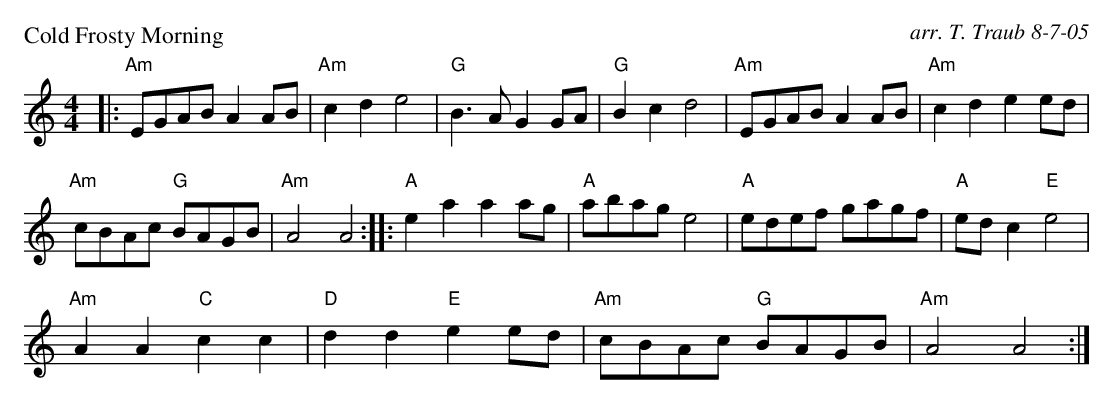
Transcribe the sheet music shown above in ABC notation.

X:1
P: Cold Frosty Morning
C: arr. T. Traub 8-7-05
M: 4/4
K: Am
|: "Am"EGAB A2 AB|"Am"c2 d2 e4|"G"B2>A2 G2 GA|"G"B2 c2 d4|"Am"EGAB A2 AB|"Am"c2 d2 e2 ed|
"Am"cBAc "G"BAGB|"Am"A4 A4 :||: "A"e2 a2 a2 ag|"A"abag e4|"A"edef gagf|"A"ed c2 "E"e4|
"Am"A2 A2 "C"c2 c2|"D"d2 d2 "E"e2 ed|"Am"cBAc "G"BAGB|"Am"A4 A4 :|
